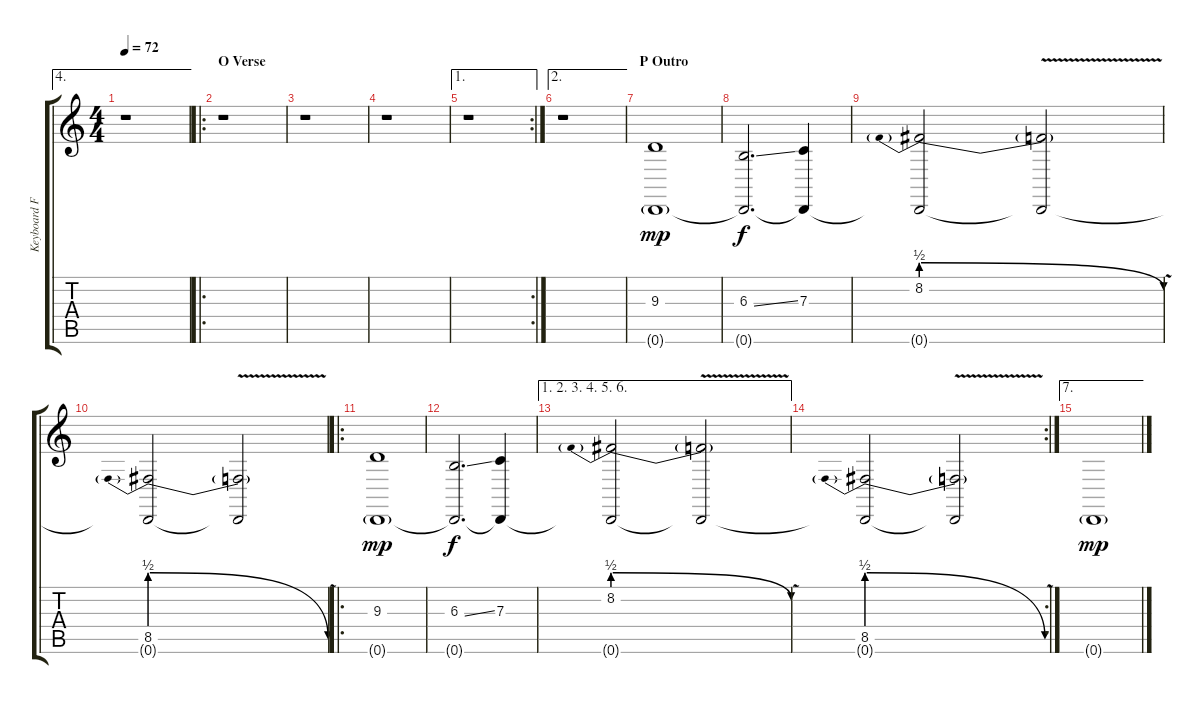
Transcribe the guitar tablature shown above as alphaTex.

\track ("Keyboard Fills" "Keyboard F") {instrument tremolostrings}
\staff {score tabs}
\tuning (E4 A3 F3 D3 A2 D2) {hide}
\ae 4
\ts (4 4)
\tempo 72
\clef g2
\ks c
r.1{dy f} |
\ro
\section ("" "O Verse")
r.1 |
r.1 |
r.1 |
\ae 1
\rc 2
r.1 |
\ae 2
r.1 |
\section ("" "P Outro")
(9.3 0.6{g}).1{dy mp} |
(6.3{ss} 0.6{t}).2{d dy f} (7.3 0.6{t}).4 |
(8.2{be (prebendrelease 0 2 60 0)} 0.6{t}).2 (8.2{v t} 0.6{t}).2 |
(8.5{be (prebendrelease 0 2 60 0)} 0.6{t}).2 (8.5{v t} 0.6{t}).2 |
\ro
(9.3 0.6{g}).1{dy mp} |
(6.3{ss} 0.6{t}).2{d dy f} (7.3 0.6{t}).4 |
\ae (1 2 3 4 5 6)
(8.2{be (prebendrelease 0 2 60 0)} 0.6{t}).2 (8.2{v t} 0.6{t}).2 |
\rc 2
(8.5{be (prebendrelease 0 2 60 0)} 0.6{t}).2 (8.5{v t} 0.6{t}).2 |
\ae 7
0.6{g}.1{dy mp}
